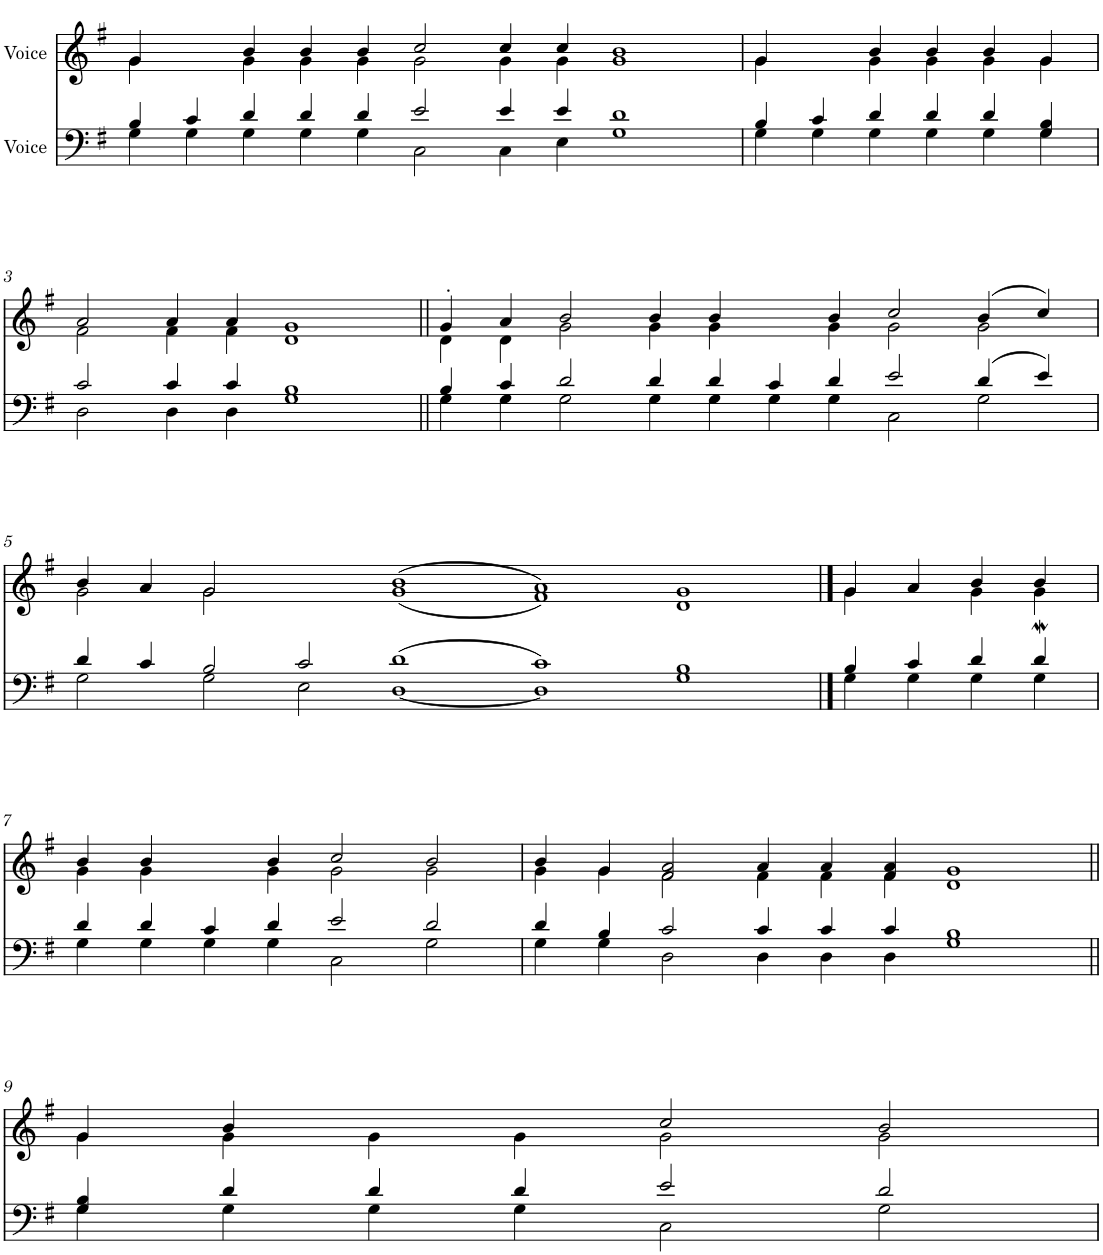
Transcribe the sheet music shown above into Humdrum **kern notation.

**kern	**kern
*part2	*part1
*staff2	*staff1
*I"Voice	*I"Voice
*I'V	*I'V
*clefF4	*clefG2
*k[f#]	*k[f#]
=1	=1
*^	*^
4B/	4G\	4g/	4g\
4c/	4G\	4ryy	4ryy
4d/	4G\	4b/	4g\
4d/	4G\	4b/	4g\
4d/	4G\	4b/	4g\
2e/	2C\	2cc/	2g\
4e/	4C\	4cc/	4g\
4e/	4E\	4cc/	4g\
1d	1G	1ryy	1g 1b
=2	=2	=2	=2
4B/	4G\	4g/	4g\
4c/	4G\	4ryy	4ryy
4d/	4G\	4b/	4g\
4d/	4G\	4b/	4g\
4d/	4G\	4b/	4g\
4G/ 4B/	4G\	4g/	4g\
!!LO:LB:g=z	!!
=3	=3	=3	=3
2c/	2D\	2a/	2f#\
4c/	4D\	4a/	4f#\
4c/	4D\	4a/	4f#\
1ryy	1G 1B	1g	1d
=4||	=4||	=4||	=4||
4B/	4G\	4g'/	4d\
4c/	4G\	4a/	4d\
2d/	2G\	2b/	2g\
4d/	4G\	4b/	4g\
4d/	4G\	4b/	4g\
4c/	4G\	4ryy	4ryy
4d/	4G\	4b/	4g\
2e/	2C\	2cc/	2g\
(>4d/	2G\	(>4b/	2g\
4e/)	.	4cc/)	.
!!LO:LB:g=z	!!
=5	=5	=5	=5
4d/	2G\	4b/	2g\
4c/	.	4a/	.
2B/	2G\	2g/	2g\
2c/	2E\	2ryy	1.ryy
(>1d	[<1D	(<(>1g 1b	.
*	*	*v	*v
1c)	1D]	1f# 1a))
*	*	*^
1G 1B	1ryy	1g	1d
==6	==6	==6	==6
4B/	4G\	4g/	4g\
4c/	4G\	4a/	4ryy
4d/	4G\	4b/	4g\
4dW/	4G\	4b/	4g\
!!LO:LB:g=z	!!
=7	=7	=7	=7
4d/	4G\	4b/	4g\
4d/	4G\	4b/	4g\
4c/	4G\	4ryy	4ryy
4d/	4G\	4b/	4g\
2e/	2C\	2cc/	2g\
2d/	2G\	2b/	2g\
=8	=8	=8	=8
4d/	4G\	4b/	4g\
4B/	4G\	4g/	4g\
2c/	2D\	2f#/ 2a/	2f#\
4c/	4D\	4a/	4f#\
4c/	4D\	4a/	4f#\
4c/	4D\	4f#/ 4a/	4f#\
1ryy	1G 1B	1g	1d
!!LO:LB:g=z	!!
=9||	=9||	=9||	=9||
4G/ 4B/	4G\	4g/	4g\
4d/	4G\	4b/	4g\
4d/	4G\	2ryy	4g\
4d/	4G\	.	4g\
2e/	2C\	2cc/	2g\
2d/	2G\	2b/	2g\
*v	*v	*	*
*	*v	*v
=	=
*-	*-
